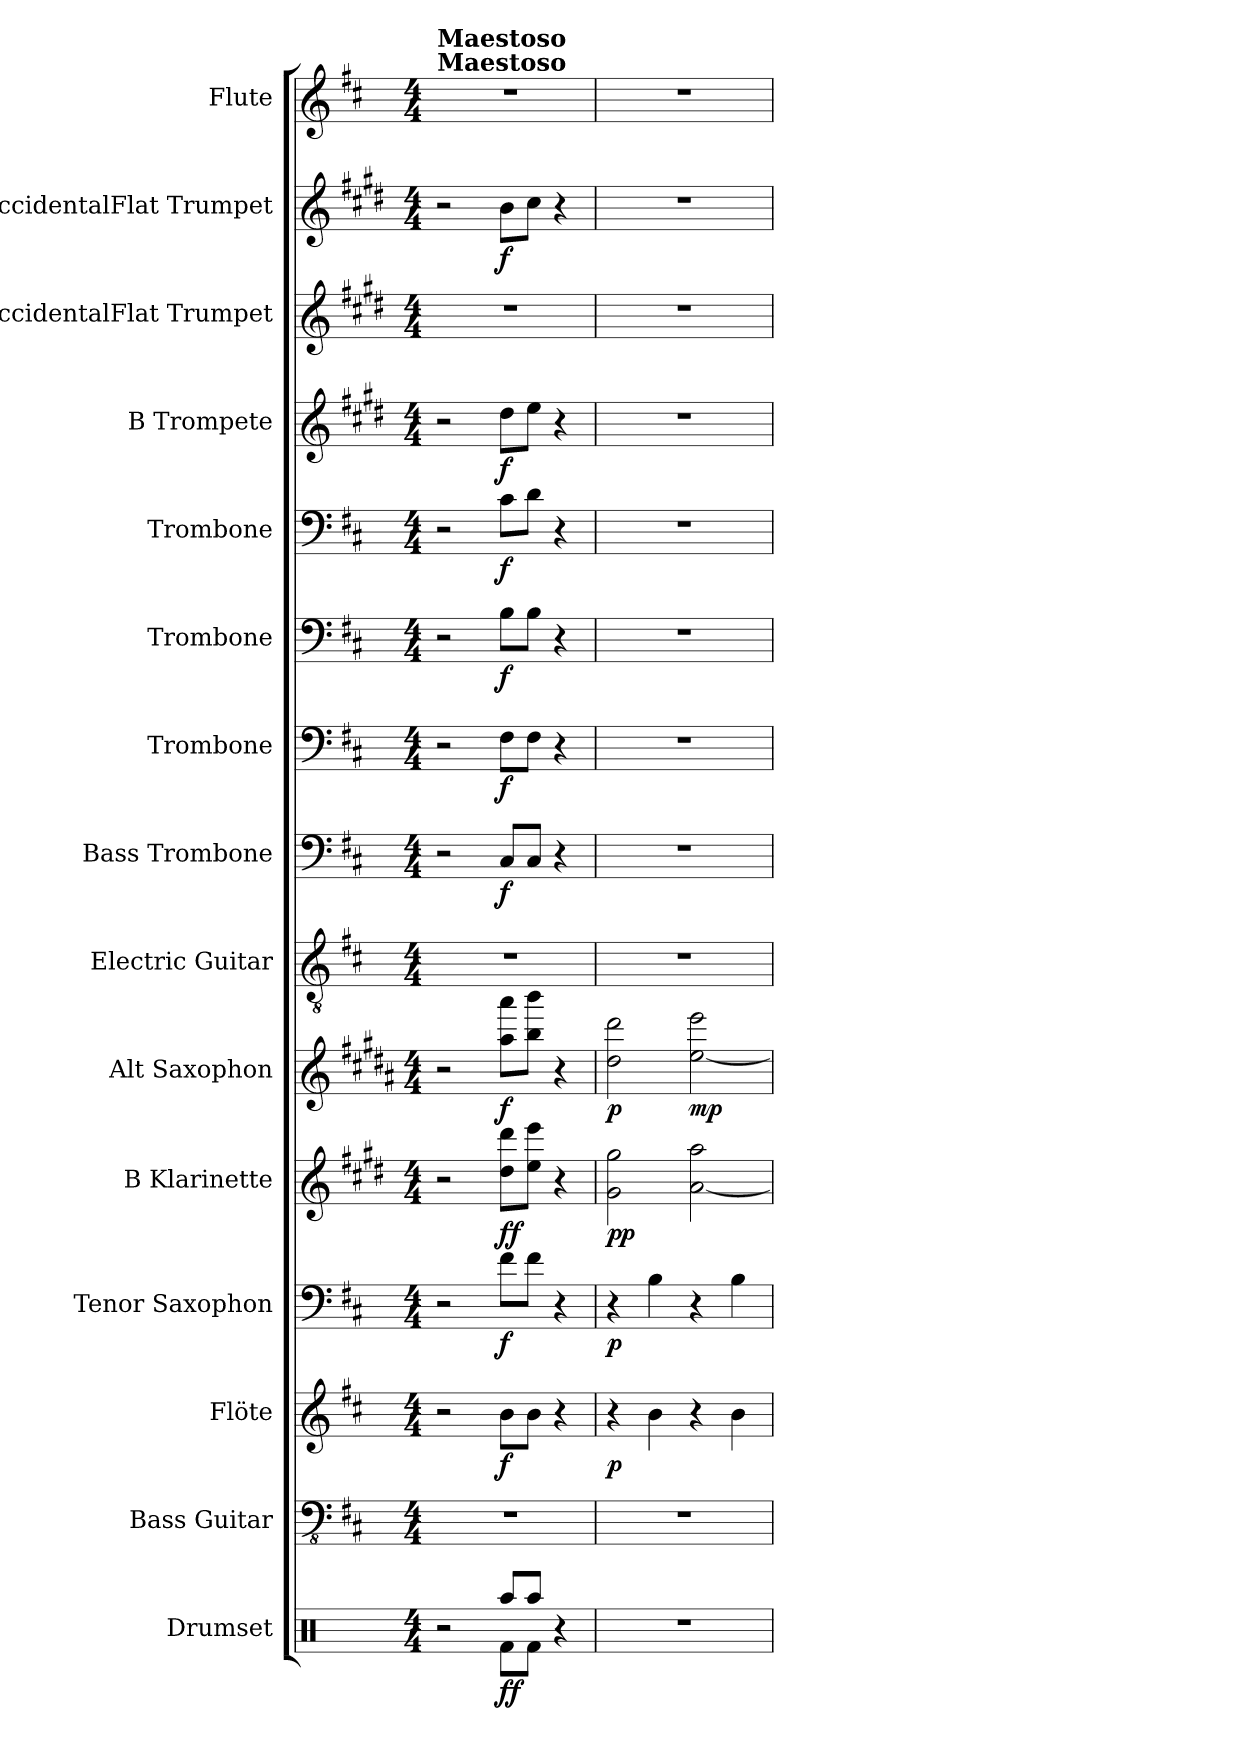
**kern	**dynam	**kern	**kern	**dynam	**kern	**dynam	**kern	**dynam	**kern	**dynam	**kern	**kern	**dynam	**kern	**dynam	**kern	**dynam	**kern	**dynam	**kern	**dynam	**kern	**kern	**dynam	**kern
*part15	*part15	*part14	*part13	*part13	*part12	*part12	*part11	*part11	*part10	*part10	*part9	*part8	*part8	*part7	*part7	*part6	*part6	*part5	*part5	*part4	*part4	*part3	*part2	*part2	*part1
*staff15	*staff15	*staff14	*staff13	*staff13	*staff12	*staff12	*staff11	*staff11	*staff10	*staff10	*staff9	*staff8	*staff8	*staff7	*staff7	*staff6	*staff6	*staff5	*staff5	*staff4	*staff4	*staff3	*staff2	*staff2	*staff1
*I"Drumset	*	*I"Bass Guitar	*I"Flöte	*	*I"Tenor Saxophon	*	*I"B Klarinette	*	*I"Alt Saxophon	*	*I"Electric Guitar	*I"Bass Trombone	*	*I"Trombone	*	*I"Trombone	*	*I"Trombone	*	*I"B Trompete	*	*I"BaccidentalFlat Trumpet	*I"BaccidentalFlat Trumpet	*	*I"Flute
*I'Drs.	*	*I'B. Guit.	*I'Fl.	*	*I'T. Sax.	*	*I'B Kl.	*	*I'A. Sax.	*	*I'El. Guit.	*I'B. Trb.	*	*I'Trb.	*	*I'Trb.	*	*I'Trb.	*	*I'B Tpt.	*	*I'BaccidentalFlat Tpt.	*I'BaccidentalFlat Tpt.	*	*I'Fl.
*clefX	*	*clefFv4	*clefG2	*	*clefF4	*	*clefG2	*	*clefG2	*	*clefGv2	*clefF4	*	*clefF4	*	*clefF4	*	*clefF4	*	*clefG2	*	*clefG2	*clefG2	*	*clefG2
*	*	*	*	*	*ITrd8c14	*	*ITrd1c2	*	*ITrd5c9	*	*	*	*	*	*	*	*	*	*	*ITrd1c2	*	*ITrd1c2	*ITrd1c2	*	*
*k[]	*	*k[f#c#]	*k[f#c#]	*	*k[f#c#]	*	*k[f#c#]	*	*k[f#c#]	*	*k[f#c#]	*k[f#c#]	*	*k[f#c#]	*	*k[f#c#]	*	*k[f#c#]	*	*k[f#c#]	*	*k[f#c#]	*k[f#c#]	*	*k[f#c#]
*M4/4	*	*M4/4	*M4/4	*	*M4/4	*	*M4/4	*	*M4/4	*	*M4/4	*M4/4	*	*M4/4	*	*M4/4	*	*M4/4	*	*M4/4	*	*M4/4	*M4/4	*	*M4/4
=1	=1	=1	=1	=1	=1	=1	=1	=1	=1	=1	=1	=1	=1	=1	=1	=1	=1	=1	=1	=1	=1	=1	=1	=1	=1
*^	*	*	*	*	*	*	*	*	*	*	*	*	*	*	*	*	*	*	*	*	*	*	*	*	*
!	!	!	!	!	!	!	!	!	!	!	!	!	!	!	!	!	!	!	!	!	!	!	!	!	!	!LO:TX:a:B:t=Maestoso
!	!	!	!	!	!	!	!	!	!	!	!	!	!	!	!	!	!	!	!	!	!	!	!	!	!	!LO:TX:a:B:t=Maestoso
2r	2ryy	.	1r	2r	.	2r	.	2r	.	2r	.	1r	2r	.	2r	.	2r	.	2r	.	2r	.	1r	2r	.	1r
!	!	!LO:DY:b	!	!	!LO:DY:b	!	!LO:DY:b	!	!LO:DY:b	!	!	!	!	!	!	!	!	!	!	!	!	!	!	!	!	!
!	!	!	!	!	!	!	!	!	!LO:DY:n=1:b	!	!LO:DY:b	!	!	!LO:DY:b	!	!LO:DY:b	!	!LO:DY:b	!	!LO:DY:b	!	!LO:DY:b	!	!	!LO:DY:b	!
8Raa/L	8Rf\L	ff	.	8b\L	f	8F#\L	f	8cc#\ 8ccc#\L	f f	8cc#\ 8ccc#\L	f	.	8C#/L	f	8F#\L	f	8B\L	f	8c#\L	f	8cc#\L	f	.	8a\L	f	.
8Raa/J	8Rf\J	.	.	8b\J	.	8F#\J	.	8dd\ 8ddd\J	.	8dd\ 8ddd\J	.	.	8C#/J	.	8F#\J	.	8B\J	.	8d\J	.	8dd\J	.	.	8b\J	.	.
4r	4ryy	.	.	4r	.	4r	.	4r	.	4r	.	.	4r	.	4r	.	4r	.	4r	.	4r	.	.	4r	.	.
=2	=2	=2	=2	=2	=2	=2	=2	=2	=2	=2	=2	=2	=2	=2	=2	=2	=2	=2	=2	=2	=2	=2	=2	=2	=2	=2
!	!	!	!	!	!LO:DY:b	!	!LO:DY:b	!	!LO:DY:b	!	!	!	!	!	!	!	!	!	!	!	!	!	!	!	!	!
!	!	!	!	!	!	!	!	!	!LO:DY:n=1:b	!	!LO:DY:b	!	!	!	!	!	!	!	!	!	!	!	!	!	!	!
*v	*v	*	*	*	*	*	*	*	*	*	*	*	*	*	*	*	*	*	*	*	*	*	*	*	*	*
1r	.	1r	4r	p	4r	p	2f#\ 2ff#\	p p	2f#\ 2ff#\	p	1r	1r	.	1r	.	1r	.	1r	.	1r	.	1r	1r	.	1r
.	.	.	4b\	.	4BB\	.	.	.	.	.	.	.	.	.	.	.	.	.	.	.	.	.	.	.	.
!	!	!	!	!	!	!	!	!LO:DY:n=2:b	!	!	!	!	!	!	!	!	!	!	!	!	!	!	!	!	!
!	!	!	!	!	!	!	!	!LO:DY:n=3:b	!	!LO:DY:b	!	!	!	!	!	!	!	!	!	!	!	!	!	!	!
.	.	.	4r	.	4r	.	[2g\ 2gg\	mp mp	[2g\ 2gg\	mp	.	.	.	.	.	.	.	.	.	.	.	.	.	.	.
.	.	.	4b\	.	4BB\	.	.	.	.	.	.	.	.	.	.	.	.	.	.	.	.	.	.	.	.
=	=	=	=	=	=	=	=	=	=	=	=	=	=	=	=	=	=	=	=	=	=	=	=	=	=
*-	*-	*-	*-	*-	*-	*-	*-	*-	*-	*-	*-	*-	*-	*-	*-	*-	*-	*-	*-	*-	*-	*-	*-	*-	*-
